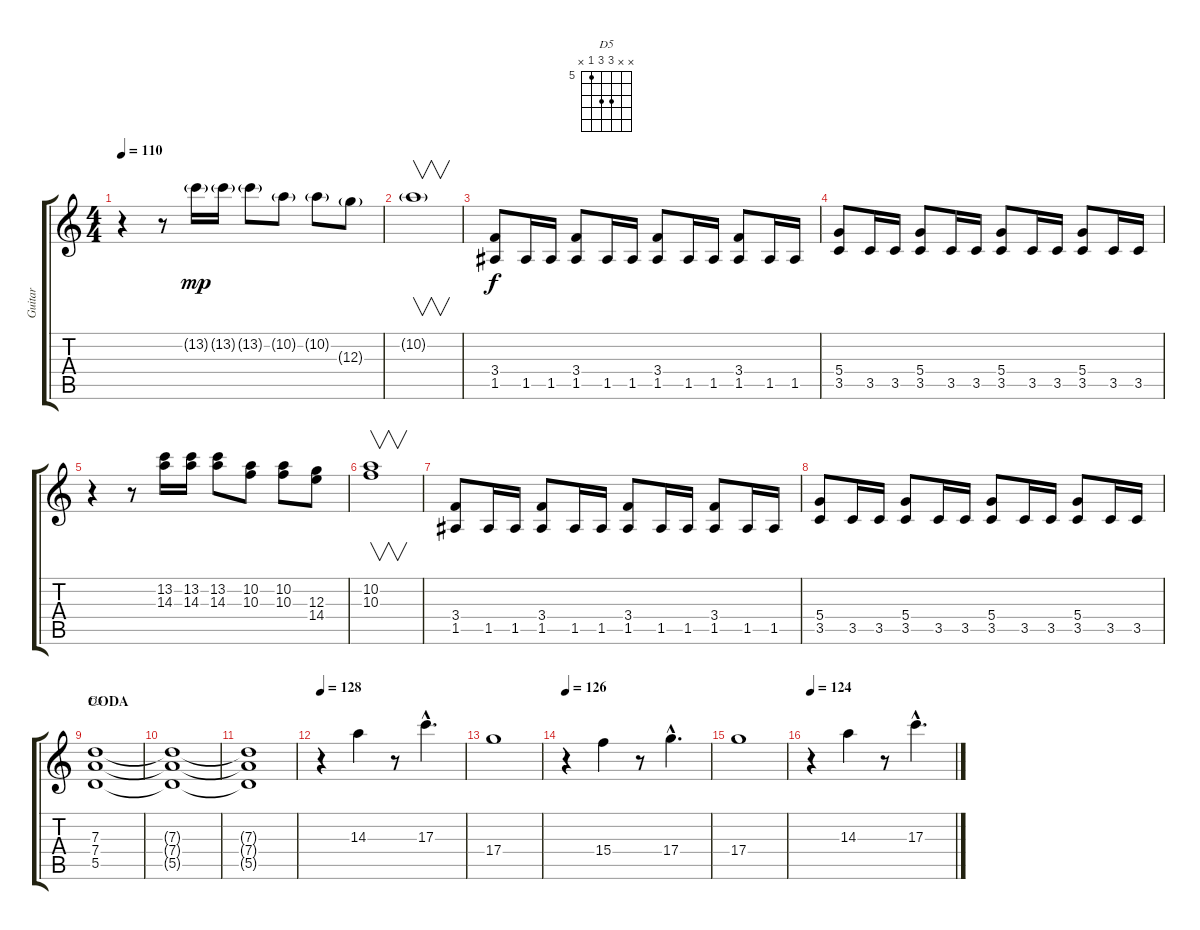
\track ("Guitar " "Guitar ") {instrument acousticguitarnylon}
\staff {score tabs}
\tuning (E4 B3 G3 D3 A2 E2) {hide}
\chord ("D5" x x 7 7 5 x) {firstfret 5}
\ts (4 4)
\tempo 110
\clef g2
\ks c
r.4{dy f} r.8 13.2{g}.16{dy mp} 13.2{g}.16 13.2{g}.8 10.2{g}.8 10.2{g}.8 12.3{g}.8 |
10.2{g}.1{v} |
(3.4 1.5).8{dy f} 1.5.16 1.5.16 (3.4 1.5).8 1.5.16 1.5.16 (3.4 1.5).8 1.5.16 1.5.16 (3.4 1.5).8 1.5.16 1.5.16 |
(5.4 3.5).8 3.5.16 3.5.16 (5.4 3.5).8 3.5.16 3.5.16 (5.4 3.5).8 3.5.16 3.5.16 (5.4 3.5).8 3.5.16 3.5.16 |
r.4 r.8 (13.2 14.3).16 (13.2 14.3).16 (13.2 14.3).8 (10.2 10.3).8 (10.2 10.3).8 (12.3 14.4).8 |
(10.2 10.3).1{v} |
(3.4 1.5).8 1.5.16 1.5.16 (3.4 1.5).8 1.5.16 1.5.16 (3.4 1.5).8 1.5.16 1.5.16 (3.4 1.5).8 1.5.16 1.5.16 |
(5.4 3.5).8 3.5.16 3.5.16 (5.4 3.5).8 3.5.16 3.5.16 (5.4 3.5).8 3.5.16 3.5.16 (5.4 3.5).8 3.5.16 3.5.16 |
\section ("" "CODA")
(7.3 7.4 5.5).1{ch "D5"} |
(7.3{t} 7.4{t} 5.5{t}).1 |
(7.3{t} 7.4{t} 5.5{t}).1 |
\tempo 128
r.4{volume 13 balance 4} 14.3.4 r.8 17.3{hac}.4{d} |
17.4.1 |
\tempo 126
r.4 15.4.4 r.8 17.4{hac}.4{d} |
17.4.1 |
\tempo 124
r.4{volume 8} 14.3.4 r.8 17.3{hac}.4{d}
